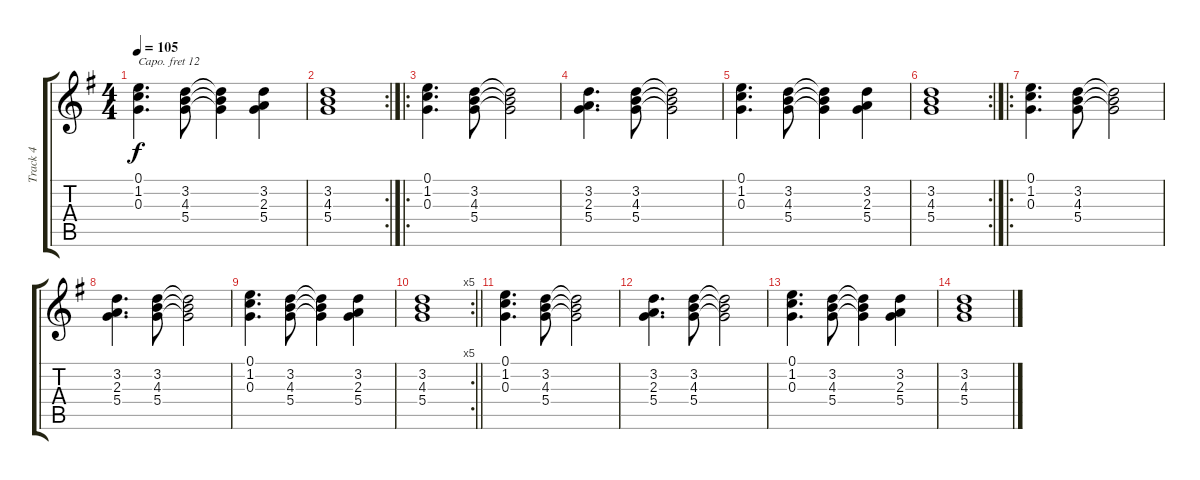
\track ("Track 4" "Track 4") {instrument rockorgan}
\staff {score tabs}
\capo 12
\tuning (E4 B3 G3 D3 A2 E2) {hide}
\ts (4 4)
\tempo 105
\clef g2
\ks g
(0.1 1.2 0.3).4{d dy f} (3.2 4.3 5.4).8 (3.2{t} 4.3{t} 5.4{t}).4 (3.2 2.3 5.4).4 |
\rc 2
(3.2 4.3 5.4).1 |
\ro
(0.1 1.2 0.3).4{d} (3.2 4.3 5.4).8 (3.2{t} 4.3{t} 5.4{t}).2 |
(3.2 2.3 5.4).4{d} (3.2 4.3 5.4).8 (3.2{t} 4.3{t} 5.4{t}).2 |
(0.1 1.2 0.3).4{d} (3.2 4.3 5.4).8 (3.2{t} 4.3{t} 5.4{t}).4 (3.2 2.3 5.4).4 |
\rc 2
(3.2 4.3 5.4).1 |
\ro
(0.1 1.2 0.3).4{d} (3.2 4.3 5.4).8 (3.2{t} 4.3{t} 5.4{t}).2 |
(3.2 2.3 5.4).4{d} (3.2 4.3 5.4).8 (3.2{t} 4.3{t} 5.4{t}).2 |
(0.1 1.2 0.3).4{d} (3.2 4.3 5.4).8 (3.2{t} 4.3{t} 5.4{t}).4 (3.2 2.3 5.4).4 |
\rc 5
\barLineRight lightlight
(3.2 4.3 5.4).1 |
(0.1 1.2 0.3).4{d} (3.2 4.3 5.4).8 (3.2{t} 4.3{t} 5.4{t}).2 |
(3.2 2.3 5.4).4{d} (3.2 4.3 5.4).8 (3.2{t} 4.3{t} 5.4{t}).2 |
(0.1 1.2 0.3).4{d} (3.2 4.3 5.4).8 (3.2{t} 4.3{t} 5.4{t}).4 (3.2 2.3 5.4).4 |
(3.2 4.3 5.4).1
